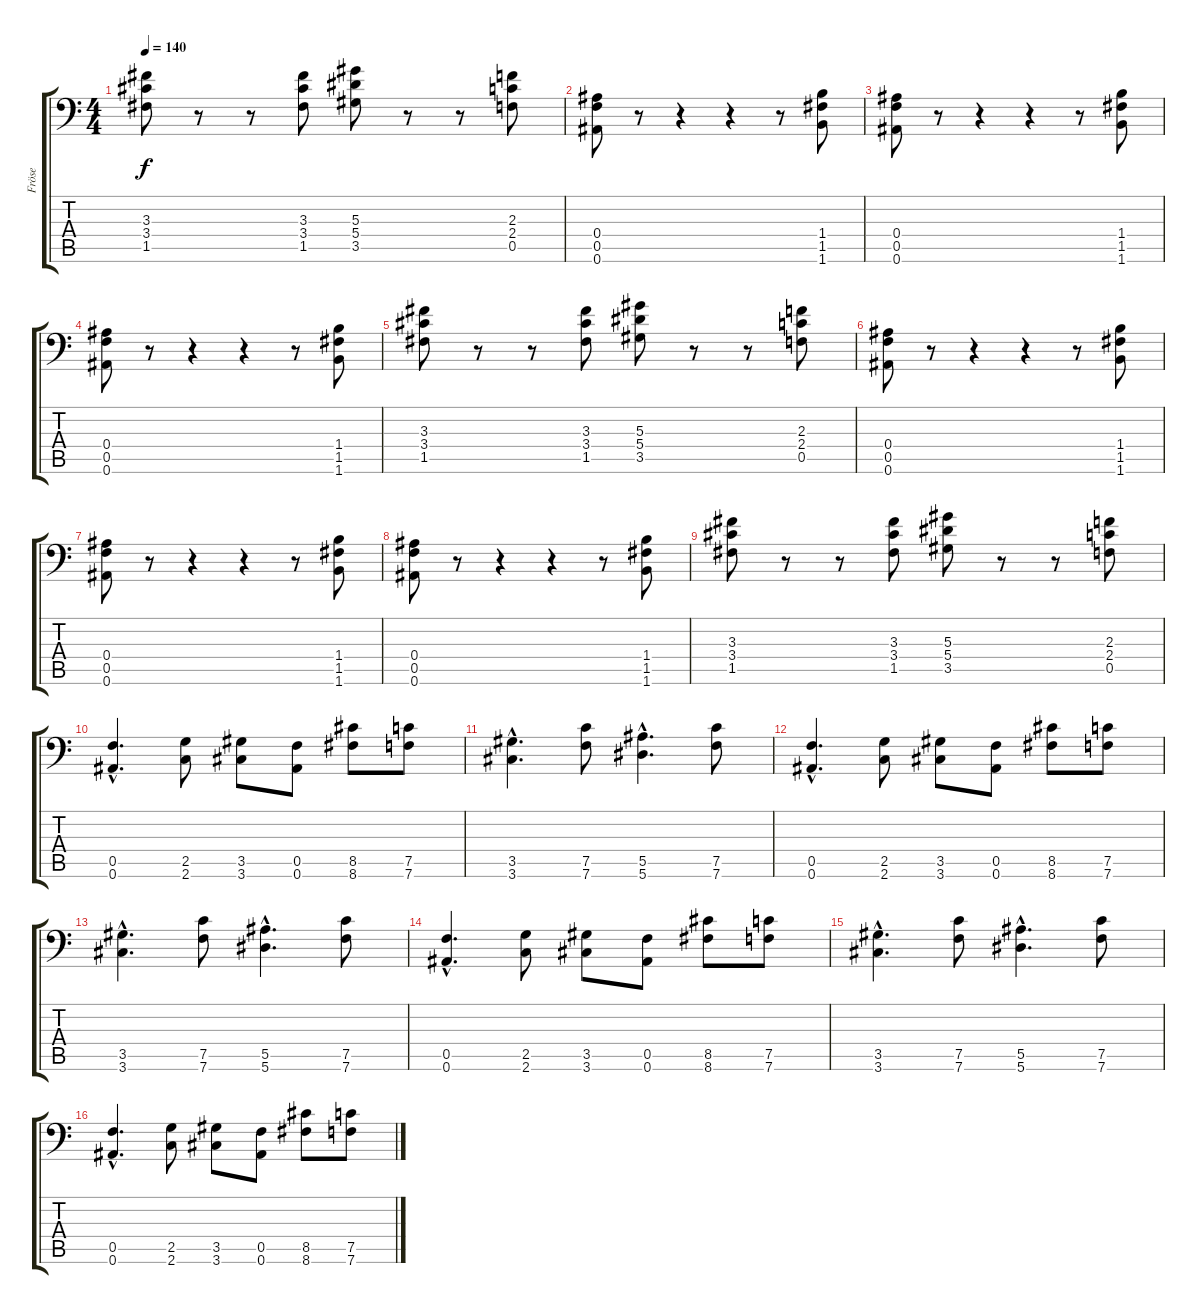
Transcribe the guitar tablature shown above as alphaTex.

\track ("Fröse" "Fröse") {instrument distortionguitar}
\staff {score tabs}
\tuning (C4 G3 Eb3 Bb2 F2 Bb1) {hide}
\ts (4 4)
\tempo 140
\clef f4
\ks c
(3.3 3.4 1.5).8{dy f} r.8 r.8 (3.3 3.4 1.5).8 (5.3 5.4 3.5).8 r.8 r.8 (2.3 2.4 0.5).8 |
(0.4 0.5 0.6).8 r.8 r.4 r.4 r.8 (1.4 1.5 1.6).8 |
(0.4 0.5 0.6).8 r.8 r.4 r.4 r.8 (1.4 1.5 1.6).8 |
(0.4 0.5 0.6).8 r.8 r.4 r.4 r.8 (1.4 1.5 1.6).8 |
(3.3 3.4 1.5).8 r.8 r.8 (3.3 3.4 1.5).8 (5.3 5.4 3.5).8 r.8 r.8 (2.3 2.4 0.5).8 |
(0.4 0.5 0.6).8 r.8 r.4 r.4 r.8 (1.4 1.5 1.6).8 |
(0.4 0.5 0.6).8 r.8 r.4 r.4 r.8 (1.4 1.5 1.6).8 |
(0.4 0.5 0.6).8 r.8 r.4 r.4 r.8 (1.4 1.5 1.6).8 |
(3.3 3.4 1.5).8 r.8 r.8 (3.3 3.4 1.5).8 (5.3 5.4 3.5).8 r.8 r.8 (2.3 2.4 0.5).8 |
(0.5{hac} 0.6{hac}).4{d} (2.5 2.6).8 (3.5 3.6).8 (0.5 0.6).8 (8.5 8.6).8 (7.5 7.6).8 |
(3.5{hac} 3.6{hac}).4{d} (7.5 7.6).8 (5.5{hac} 5.6{hac}).4{d} (7.5 7.6).8 |
(0.5{hac} 0.6{hac}).4{d} (2.5 2.6).8 (3.5 3.6).8 (0.5 0.6).8 (8.5 8.6).8 (7.5 7.6).8 |
(3.5{hac} 3.6{hac}).4{d} (7.5 7.6).8 (5.5{hac} 5.6{hac}).4{d} (7.5 7.6).8 |
(0.5{hac} 0.6{hac}).4{d} (2.5 2.6).8 (3.5 3.6).8 (0.5 0.6).8 (8.5 8.6).8 (7.5 7.6).8 |
(3.5{hac} 3.6{hac}).4{d} (7.5 7.6).8 (5.5{hac} 5.6{hac}).4{d} (7.5 7.6).8 |
(0.5{hac} 0.6{hac}).4{d} (2.5 2.6).8 (3.5 3.6).8 (0.5 0.6).8 (8.5 8.6).8 (7.5 7.6).8
